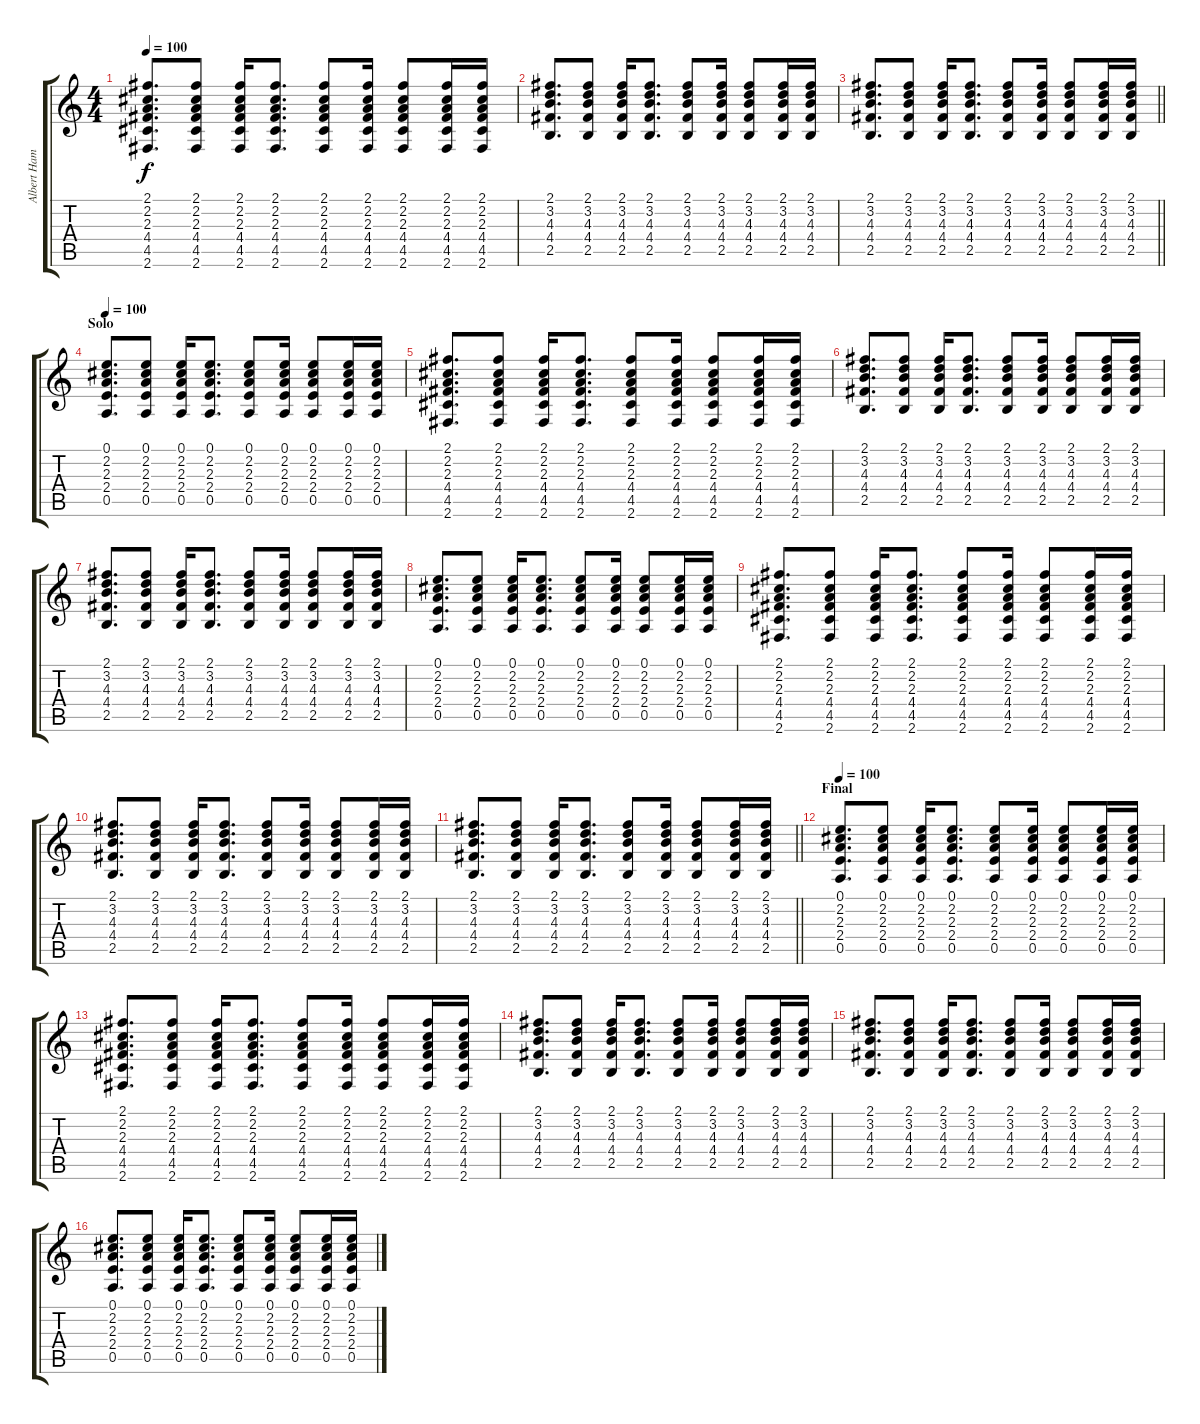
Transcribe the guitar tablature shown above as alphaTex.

\track ("Albert Hammond Jr." "Albert Ham") {instrument distortionguitar}
\staff {score tabs}
\tuning (E4 B3 G3 D3 A2 E2) {hide}
\ts (4 4)
\tempo 100
\clef g2
\ks c
(2.1 2.2 2.3 4.4 4.5 2.6).8{d dy f} (2.1 2.2 2.3 4.4 4.5 2.6).8 (2.1 2.2 2.3 4.4 4.5 2.6).16 (2.1 2.2 2.3 4.4 4.5 2.6).8{d} (2.1 2.2 2.3 4.4 4.5 2.6).8 (2.1 2.2 2.3 4.4 4.5 2.6).16 (2.1 2.2 2.3 4.4 4.5 2.6).8 (2.1 2.2 2.3 4.4 4.5 2.6).16 (2.1 2.2 2.3 4.4 4.5 2.6).16 |
(2.1 3.2 4.3 4.4 2.5).8{d} (2.1 3.2 4.3 4.4 2.5).8 (2.1 3.2 4.3 4.4 2.5).16 (2.1 3.2 4.3 4.4 2.5).8{d} (2.1 3.2 4.3 4.4 2.5).8 (2.1 3.2 4.3 4.4 2.5).16 (2.1 3.2 4.3 4.4 2.5).8 (2.1 3.2 4.3 4.4 2.5).16 (2.1 3.2 4.3 4.4 2.5).16 |
\barLineRight lightlight
(2.1 3.2 4.3 4.4 2.5).8{d} (2.1 3.2 4.3 4.4 2.5).8 (2.1 3.2 4.3 4.4 2.5).16 (2.1 3.2 4.3 4.4 2.5).8{d} (2.1 3.2 4.3 4.4 2.5).8 (2.1 3.2 4.3 4.4 2.5).16 (2.1 3.2 4.3 4.4 2.5).8 (2.1 3.2 4.3 4.4 2.5).16 (2.1 3.2 4.3 4.4 2.5).16 |
\section ("" "Solo")
\tempo 100
(0.1 2.2 2.3 2.4 0.5).8{d} (0.1 2.2 2.3 2.4 0.5).8 (0.1 2.2 2.3 2.4 0.5).16 (0.1 2.2 2.3 2.4 0.5).8{d} (0.1 2.2 2.3 2.4 0.5).8 (0.1 2.2 2.3 2.4 0.5).16 (0.1 2.2 2.3 2.4 0.5).8 (0.1 2.2 2.3 2.4 0.5).16 (0.1 2.2 2.3 2.4 0.5).16 |
(2.1 2.2 2.3 4.4 4.5 2.6).8{d} (2.1 2.2 2.3 4.4 4.5 2.6).8 (2.1 2.2 2.3 4.4 4.5 2.6).16 (2.1 2.2 2.3 4.4 4.5 2.6).8{d} (2.1 2.2 2.3 4.4 4.5 2.6).8 (2.1 2.2 2.3 4.4 4.5 2.6).16 (2.1 2.2 2.3 4.4 4.5 2.6).8 (2.1 2.2 2.3 4.4 4.5 2.6).16 (2.1 2.2 2.3 4.4 4.5 2.6).16 |
(2.1 3.2 4.3 4.4 2.5).8{d} (2.1 3.2 4.3 4.4 2.5).8 (2.1 3.2 4.3 4.4 2.5).16 (2.1 3.2 4.3 4.4 2.5).8{d} (2.1 3.2 4.3 4.4 2.5).8 (2.1 3.2 4.3 4.4 2.5).16 (2.1 3.2 4.3 4.4 2.5).8 (2.1 3.2 4.3 4.4 2.5).16 (2.1 3.2 4.3 4.4 2.5).16 |
(2.1 3.2 4.3 4.4 2.5).8{d} (2.1 3.2 4.3 4.4 2.5).8 (2.1 3.2 4.3 4.4 2.5).16 (2.1 3.2 4.3 4.4 2.5).8{d} (2.1 3.2 4.3 4.4 2.5).8 (2.1 3.2 4.3 4.4 2.5).16 (2.1 3.2 4.3 4.4 2.5).8 (2.1 3.2 4.3 4.4 2.5).16 (2.1 3.2 4.3 4.4 2.5).16 |
(0.1 2.2 2.3 2.4 0.5).8{d} (0.1 2.2 2.3 2.4 0.5).8 (0.1 2.2 2.3 2.4 0.5).16 (0.1 2.2 2.3 2.4 0.5).8{d} (0.1 2.2 2.3 2.4 0.5).8 (0.1 2.2 2.3 2.4 0.5).16 (0.1 2.2 2.3 2.4 0.5).8 (0.1 2.2 2.3 2.4 0.5).16 (0.1 2.2 2.3 2.4 0.5).16 |
(2.1 2.2 2.3 4.4 4.5 2.6).8{d} (2.1 2.2 2.3 4.4 4.5 2.6).8 (2.1 2.2 2.3 4.4 4.5 2.6).16 (2.1 2.2 2.3 4.4 4.5 2.6).8{d} (2.1 2.2 2.3 4.4 4.5 2.6).8 (2.1 2.2 2.3 4.4 4.5 2.6).16 (2.1 2.2 2.3 4.4 4.5 2.6).8 (2.1 2.2 2.3 4.4 4.5 2.6).16 (2.1 2.2 2.3 4.4 4.5 2.6).16 |
(2.1 3.2 4.3 4.4 2.5).8{d} (2.1 3.2 4.3 4.4 2.5).8 (2.1 3.2 4.3 4.4 2.5).16 (2.1 3.2 4.3 4.4 2.5).8{d} (2.1 3.2 4.3 4.4 2.5).8 (2.1 3.2 4.3 4.4 2.5).16 (2.1 3.2 4.3 4.4 2.5).8 (2.1 3.2 4.3 4.4 2.5).16 (2.1 3.2 4.3 4.4 2.5).16 |
\barLineRight lightlight
(2.1 3.2 4.3 4.4 2.5).8{d} (2.1 3.2 4.3 4.4 2.5).8 (2.1 3.2 4.3 4.4 2.5).16 (2.1 3.2 4.3 4.4 2.5).8{d} (2.1 3.2 4.3 4.4 2.5).8 (2.1 3.2 4.3 4.4 2.5).16 (2.1 3.2 4.3 4.4 2.5).8 (2.1 3.2 4.3 4.4 2.5).16 (2.1 3.2 4.3 4.4 2.5).16 |
\section ("" "Final")
\tempo 100
(0.1 2.2 2.3 2.4 0.5).8{d} (0.1 2.2 2.3 2.4 0.5).8 (0.1 2.2 2.3 2.4 0.5).16 (0.1 2.2 2.3 2.4 0.5).8{d} (0.1 2.2 2.3 2.4 0.5).8 (0.1 2.2 2.3 2.4 0.5).16 (0.1 2.2 2.3 2.4 0.5).8 (0.1 2.2 2.3 2.4 0.5).16 (0.1 2.2 2.3 2.4 0.5).16 |
(2.1 2.2 2.3 4.4 4.5 2.6).8{d} (2.1 2.2 2.3 4.4 4.5 2.6).8 (2.1 2.2 2.3 4.4 4.5 2.6).16 (2.1 2.2 2.3 4.4 4.5 2.6).8{d} (2.1 2.2 2.3 4.4 4.5 2.6).8 (2.1 2.2 2.3 4.4 4.5 2.6).16 (2.1 2.2 2.3 4.4 4.5 2.6).8 (2.1 2.2 2.3 4.4 4.5 2.6).16 (2.1 2.2 2.3 4.4 4.5 2.6).16 |
(2.1 3.2 4.3 4.4 2.5).8{d} (2.1 3.2 4.3 4.4 2.5).8 (2.1 3.2 4.3 4.4 2.5).16 (2.1 3.2 4.3 4.4 2.5).8{d} (2.1 3.2 4.3 4.4 2.5).8 (2.1 3.2 4.3 4.4 2.5).16 (2.1 3.2 4.3 4.4 2.5).8 (2.1 3.2 4.3 4.4 2.5).16 (2.1 3.2 4.3 4.4 2.5).16 |
(2.1 3.2 4.3 4.4 2.5).8{d} (2.1 3.2 4.3 4.4 2.5).8 (2.1 3.2 4.3 4.4 2.5).16 (2.1 3.2 4.3 4.4 2.5).8{d} (2.1 3.2 4.3 4.4 2.5).8 (2.1 3.2 4.3 4.4 2.5).16 (2.1 3.2 4.3 4.4 2.5).8 (2.1 3.2 4.3 4.4 2.5).16 (2.1 3.2 4.3 4.4 2.5).16 |
(0.1 2.2 2.3 2.4 0.5).8{d} (0.1 2.2 2.3 2.4 0.5).8 (0.1 2.2 2.3 2.4 0.5).16 (0.1 2.2 2.3 2.4 0.5).8{d} (0.1 2.2 2.3 2.4 0.5).8 (0.1 2.2 2.3 2.4 0.5).16 (0.1 2.2 2.3 2.4 0.5).8 (0.1 2.2 2.3 2.4 0.5).16 (0.1 2.2 2.3 2.4 0.5).16
